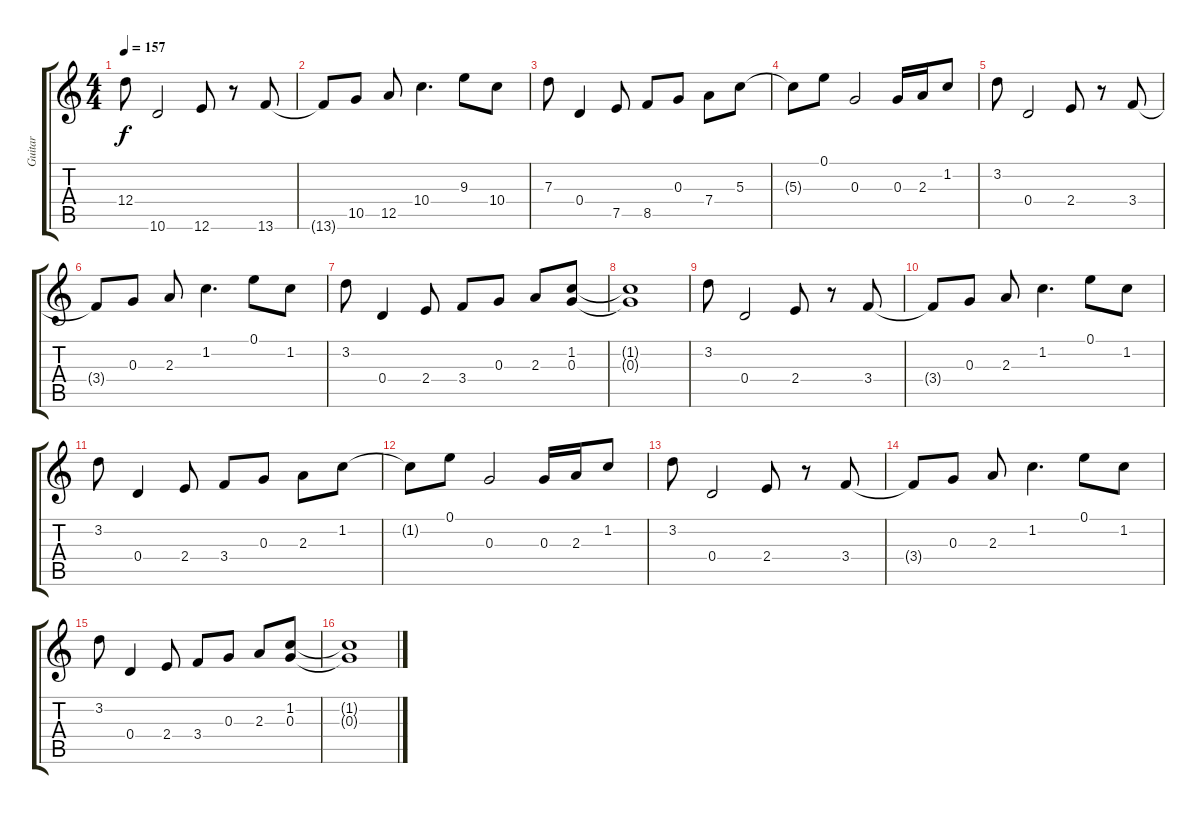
\track ("Guitar " "Guitar ") {instrument distortionguitar}
\staff {score tabs}
\tuning (E4 B3 G3 D3 A2 E2) {hide}
\ts (4 4)
\tempo 157
\clef g2
\ks c
12.4.8{dy f} 10.6.2 12.6.8 r.8 13.6.8 |
13.6{t}.8 10.5.8 12.5.8 10.4.4{d} 9.3.8 10.4.8 |
7.3.8 0.4.4 7.5.8 8.5.8 0.3.8 7.4.8 5.3.8 |
5.3{t}.8 0.1.8 0.3.2 0.3.16 2.3.16 1.2.8 |
3.2.8 0.4.2 2.4.8 r.8 3.4.8 |
3.4{t}.8 0.3.8 2.3.8 1.2.4{d} 0.1.8 1.2.8 |
3.2.8 0.4.4 2.4.8 3.4.8 0.3.8 2.3.8 (1.2 0.3).8 |
(1.2{t} 0.3{t}).1 |
3.2.8{volume 10} 0.4.2 2.4.8 r.8 3.4.8 |
3.4{t}.8 0.3.8 2.3.8 1.2.4{d} 0.1.8 1.2.8 |
3.2.8 0.4.4 2.4.8 3.4.8 0.3.8 2.3.8 1.2.8 |
1.2{t}.8 0.1.8 0.3.2 0.3.16 2.3.16 1.2.8 |
3.2.8 0.4.2 2.4.8 r.8 3.4.8 |
3.4{t}.8 0.3.8 2.3.8 1.2.4{d} 0.1.8 1.2.8 |
3.2.8 0.4.4 2.4.8 3.4.8 0.3.8 2.3.8 (1.2 0.3).8 |
(1.2{t} 0.3{t}).1
